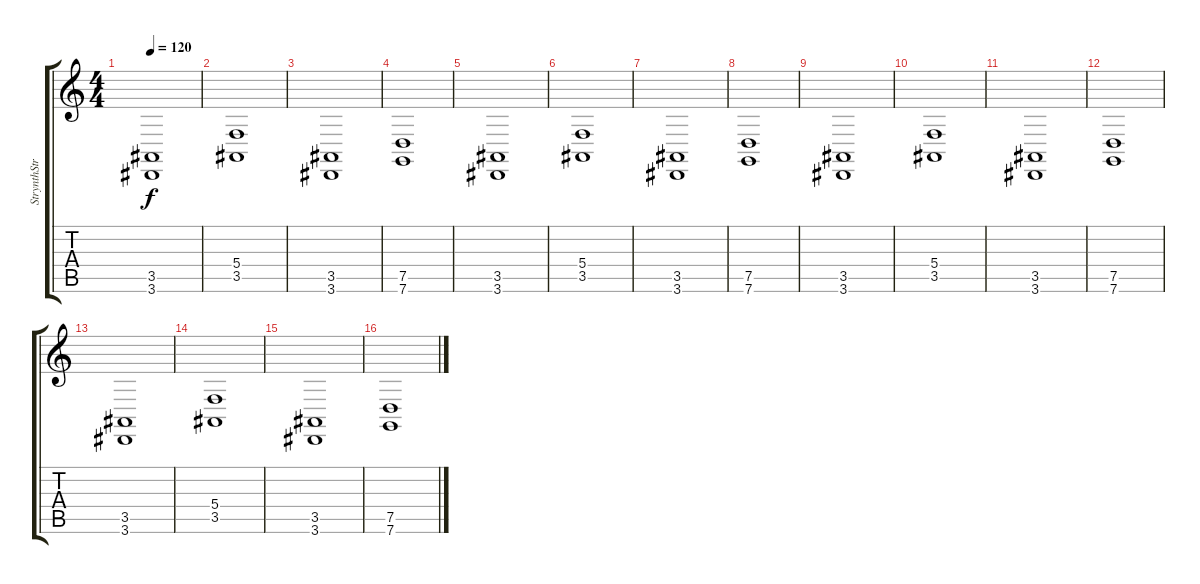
\track ("StrynthStrings" "StrynthStr") {instrument synthstrings1}
\staff {score tabs}
\tuning (D4 A3 F3 C3 G2 C2) {hide}
\ts (4 4)
\tempo 120
\clef g2
\ks c
(3.5 3.6).1{dy f} |
(5.4 3.5).1 |
(3.5 3.6).1 |
(7.5 7.6).1 |
(3.5 3.6).1 |
(5.4 3.5).1 |
(3.5 3.6).1 |
(7.5 7.6).1 |
(3.5 3.6).1 |
(5.4 3.5).1 |
(3.5 3.6).1 |
(7.5 7.6).1 |
(3.5 3.6).1 |
(5.4 3.5).1 |
(3.5 3.6).1 |
(7.5 7.6).1
